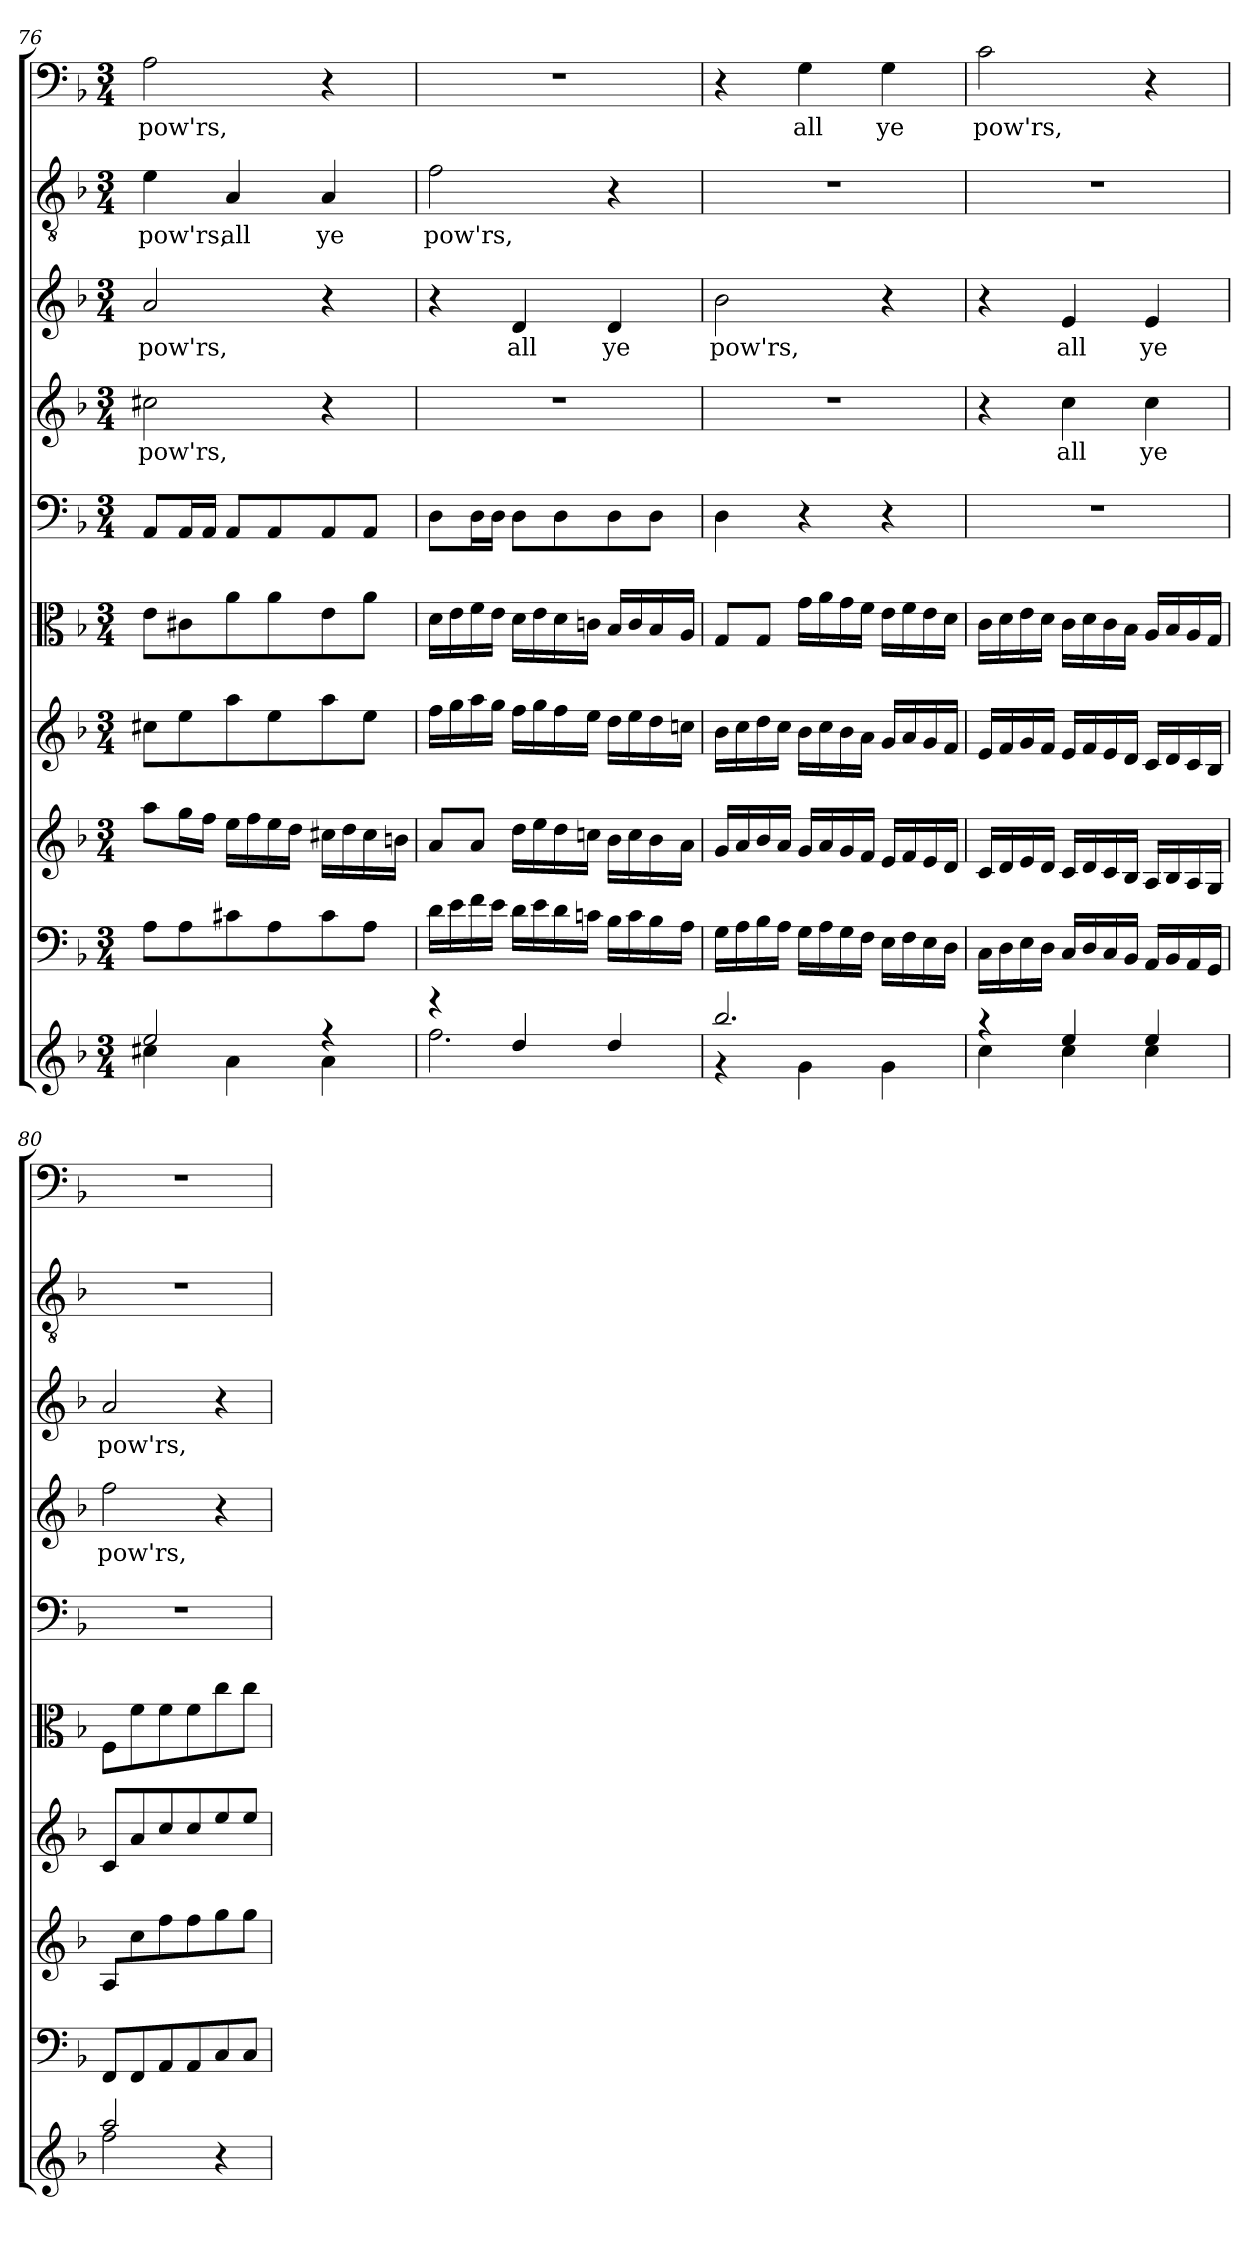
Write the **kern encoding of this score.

**kern	**kern	**kern	**kern	**kern	**kern	**kern	**text	**kern	**text	**kern	**text	**kern	**text
*part10	*part9	*part8	*part7	*part6	*part5	*part4	*part4	*part3	*part3	*part2	*part2	*part1	*part1
*staff10	*staff9	*staff8	*staff7	*staff6	*staff5	*staff4	*staff4	*staff3	*staff3	*staff2	*staff2	*staff1	*staff1
*clefG2	*clefF4	*clefG2	*clefG2	*clefC3	*clefF4	*clefG2	*	*clefG2	*	*clefGv2	*	*clefF4	*
*k[b-]	*k[b-]	*k[b-]	*k[b-]	*k[b-]	*k[b-]	*k[b-]	*	*k[b-]	*	*k[b-]	*	*k[b-]	*
*d:	*d:	*d:	*d:	*d:	*d:	*d:	*	*d:	*	*d:	*	*d:	*
*M3/4	*M3/4	*M3/4	*M3/4	*M3/4	*M3/4	*M3/4	*	*M3/4	*	*M3/4	*	*M3/4	*
=76	=76	=76	=76	=76	=76	=76	=76	=76	=76	=76	=76	=76	=76
*^	*	*	*	*	*	*	*	*	*	*	*	*	*
2ee/	4cc#X\	8A\L	8aa\L	8cc#X\L	8e\L	8AA/L	2cc#X\	pow'rs,	2a/	pow'rs,	4e\	pow'rs,	2A\	pow'rs,
.	.	8A\	16gg\L	8ee\	8c#X\	16AA/L	.	.	.	.	.	.	.	.
.	.	.	16ff\JJ	.	.	16AA/JJ	.	.	.	.	.	.	.	.
.	4a\	8c#X\	16ee\LL	8aa\	8a\	8AA/L	.	.	.	.	4A/	all	.	.
.	.	.	16ff\	.	.	.	.	.	.	.	.	.	.	.
.	.	8A\	16ee\	8ee\	8a\	8AA/	.	.	.	.	.	.	.	.
.	.	.	16dd\JJ	.	.	.	.	.	.	.	.	.	.	.
4r	4a\	8c#\	16cc#X\LL	8aa\	8e\	8AA/	4r	.	4r	.	4A/	ye	4r	.
.	.	.	16dd\	.	.	.	.	.	.	.	.	.	.	.
.	.	8A\J	16cc#\	8ee\J	8a\J	8AA/J	.	.	.	.	.	.	.	.
.	.	.	16bn\JJ	.	.	.	.	.	.	.	.	.	.	.
=77	=77	=77	=77	=77	=77	=77	=77	=77	=77	=77	=77	=77	=77	=77
4r	2.ff\	16d\LL	8a/L	16ff\LL	16d\LL	8D\L	2.r	.	4r	.	2f\	pow'rs,	2.r	.
.	.	16e\	.	16gg\	16e\	.	.	.	.	.	.	.	.	.
.	.	16f\	8a/J	16aa\	16f\	16D\L	.	.	.	.	.	.	.	.
.	.	16e\JJ	.	16gg\JJ	16e\JJ	16D\JJ	.	.	.	.	.	.	.	.
4dd/	.	16d\LL	16dd\LL	16ff\LL	16d\LL	8D\L	.	.	4d/	all	.	.	.	.
.	.	16e\	16ee\	16gg\	16e\	.	.	.	.	.	.	.	.	.
.	.	16d\	16dd\	16ff\	16d\	8D\	.	.	.	.	.	.	.	.
.	.	16cn\JJ	16ccn\JJ	16ee\JJ	16cn\JJ	.	.	.	.	.	.	.	.	.
4dd/	.	16B-\LL	16b-\LL	16dd\LL	16B-/LL	8D\	.	.	4d/	ye	4r	.	.	.
.	.	16c\	16cc\	16ee\	16c/	.	.	.	.	.	.	.	.	.
.	.	16B-\	16b-\	16dd\	16B-/	8D\J	.	.	.	.	.	.	.	.
.	.	16A\JJ	16a\JJ	16ccn\JJ	16A/JJ	.	.	.	.	.	.	.	.	.
=78	=78	=78	=78	=78	=78	=78	=78	=78	=78	=78	=78	=78	=78	=78
2.bb-/	4r	16G\LL	16g/LL	16b-\LL	8G/L	4D\	2.r	.	2b-\	pow'rs,	2.r	.	4r	.
.	.	16A\	16a/	16cc\	.	.	.	.	.	.	.	.	.	.
.	.	16B-\	16b-/	16dd\	8G/J	.	.	.	.	.	.	.	.	.
.	.	16A\JJ	16a/JJ	16cc\JJ	.	.	.	.	.	.	.	.	.	.
.	4g\	16G\LL	16g/LL	16b-\LL	16g\LL	4r	.	.	.	.	.	.	4G\	all
.	.	16A\	16a/	16cc\	16a\	.	.	.	.	.	.	.	.	.
.	.	16G\	16g/	16b-\	16g\	.	.	.	.	.	.	.	.	.
.	.	16F\JJ	16f/JJ	16a\JJ	16f\JJ	.	.	.	.	.	.	.	.	.
.	4g\	16E\LL	16e/LL	16g/LL	16e\LL	4r	.	.	4r	.	.	.	4G\	ye
.	.	16F\	16f/	16a/	16f\	.	.	.	.	.	.	.	.	.
.	.	16E\	16e/	16g/	16e\	.	.	.	.	.	.	.	.	.
.	.	16D\JJ	16d/JJ	16f/JJ	16d\JJ	.	.	.	.	.	.	.	.	.
=79	=79	=79	=79	=79	=79	=79	=79	=79	=79	=79	=79	=79	=79	=79
4r	4cc\	16C\LL	16c/LL	16e/LL	16c\LL	2.r	4r	.	4r	.	2.r	.	2c\	pow'rs,
.	.	16D\	16d/	16f/	16d\	.	.	.	.	.	.	.	.	.
.	.	16E\	16e/	16g/	16e\	.	.	.	.	.	.	.	.	.
.	.	16D\JJ	16d/JJ	16f/JJ	16d\JJ	.	.	.	.	.	.	.	.	.
4ee/	4cc\	16C/LL	16c/LL	16e/LL	16c\LL	.	4cc\	all	4e/	all	.	.	.	.
.	.	16D/	16d/	16f/	16d\	.	.	.	.	.	.	.	.	.
.	.	16C/	16c/	16e/	16c\	.	.	.	.	.	.	.	.	.
.	.	16BB-/JJ	16B-/JJ	16d/JJ	16B-\JJ	.	.	.	.	.	.	.	.	.
4ee/	4cc\	16AA/LL	16A/LL	16c/LL	16A/LL	.	4cc\	ye	4e/	ye	.	.	4r	.
.	.	16BB-/	16B-/	16d/	16B-/	.	.	.	.	.	.	.	.	.
.	.	16AA/	16A/	16c/	16A/	.	.	.	.	.	.	.	.	.
.	.	16GG/JJ	16G/JJ	16B-/JJ	16G/JJ	.	.	.	.	.	.	.	.	.
=80	=80	=80	=80	=80	=80	=80	=80	=80	=80	=80	=80	=80	=80	=80
2aa/	2ff\	8FF/L	8A/L	8c/L	8F\L	2.r	2ff\	pow'rs,	2a/	pow'rs,	2.r	.	2.r	.
.	.	8FF/	8cc\	8a/	8f\	.	.	.	.	.	.	.	.	.
.	.	8AA/	8ff\	8cc/	8f\	.	.	.	.	.	.	.	.	.
.	.	8AA/	8ff\	8cc/	8f\	.	.	.	.	.	.	.	.	.
4r	4ryy	8C/	8gg\	8ee/	8cc\	.	4r	.	4r	.	.	.	.	.
.	.	8C/J	8gg\J	8ee/J	8cc\J	.	.	.	.	.	.	.	.	.
*v	*v	*	*	*	*	*	*	*	*	*	*	*	*	*
=	=	=	=	=	=	=	=	=	=	=	=	=	=
*-	*-	*-	*-	*-	*-	*-	*-	*-	*-	*-	*-	*-	*-
